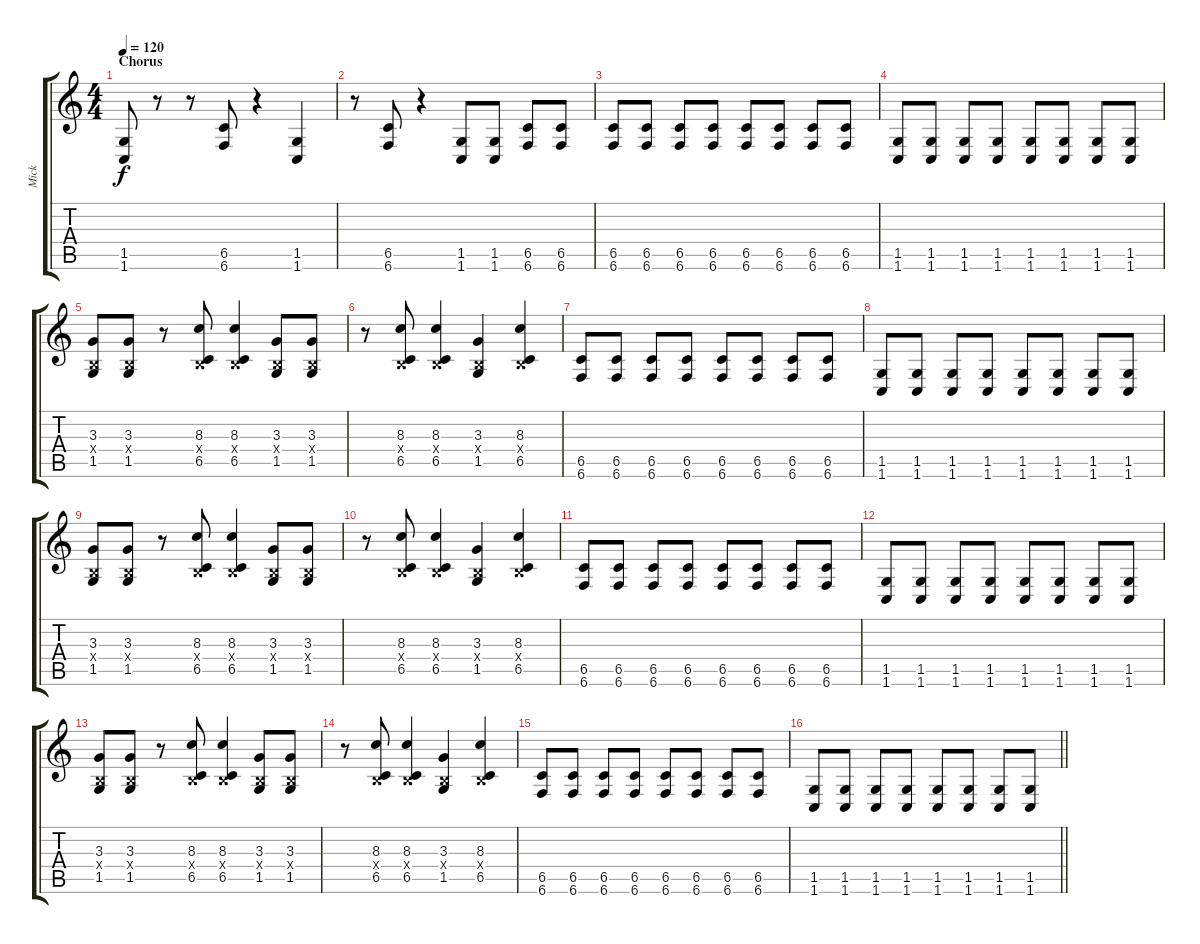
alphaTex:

\track ("Mick" "Mick") {instrument distortionguitar}
\staff {score tabs}
\tuning (Db4 Ab3 E3 B2 Gb2 B1) {hide}
\ts (4 4)
\section ("" "Chorus")
\tempo 120
\clef g2
\ks c
(1.5 1.6).8{dy f instrument distortionguitar} r.8 r.8 (6.5 6.6).8 r.4 (1.5 1.6).4 |
r.8 (6.5 6.6).8 r.4 (1.5 1.6).8 (1.5 1.6).8 (6.5 6.6).8 (6.5 6.6).8 |
(6.5 6.6).8 (6.5 6.6).8 (6.5 6.6).8 (6.5 6.6).8 (6.5 6.6).8 (6.5 6.6).8 (6.5 6.6).8 (6.5 6.6).8 |
(1.5 1.6).8 (1.5 1.6).8 (1.5 1.6).8 (1.5 1.6).8 (1.5 1.6).8 (1.5 1.6).8 (1.5 1.6).8 (1.5 1.6).8 |
(3.3 0.4{x} 1.5).8 (3.3 0.4{x} 1.5).8 r.8 (8.3 0.4{x} 6.5).8 (8.3 0.4{x} 6.5).4 (3.3 0.4{x} 1.5).8 (3.3 0.4{x} 1.5).8 |
r.8 (8.3 0.4{x} 6.5).8 (8.3 0.4{x} 6.5).4 (3.3 0.4{x} 1.5).4 (8.3 0.4{x} 6.5).4 |
(6.5 6.6).8 (6.5 6.6).8 (6.5 6.6).8 (6.5 6.6).8 (6.5 6.6).8 (6.5 6.6).8 (6.5 6.6).8 (6.5 6.6).8 |
(1.5 1.6).8 (1.5 1.6).8 (1.5 1.6).8 (1.5 1.6).8 (1.5 1.6).8 (1.5 1.6).8 (1.5 1.6).8 (1.5 1.6).8 |
(3.3 0.4{x} 1.5).8 (3.3 0.4{x} 1.5).8 r.8 (8.3 0.4{x} 6.5).8 (8.3 0.4{x} 6.5).4 (3.3 0.4{x} 1.5).8 (3.3 0.4{x} 1.5).8 |
r.8 (8.3 0.4{x} 6.5).8 (8.3 0.4{x} 6.5).4 (3.3 0.4{x} 1.5).4 (8.3 0.4{x} 6.5).4 |
(6.5 6.6).8 (6.5 6.6).8 (6.5 6.6).8 (6.5 6.6).8 (6.5 6.6).8 (6.5 6.6).8 (6.5 6.6).8 (6.5 6.6).8 |
(1.5 1.6).8 (1.5 1.6).8 (1.5 1.6).8 (1.5 1.6).8 (1.5 1.6).8 (1.5 1.6).8 (1.5 1.6).8 (1.5 1.6).8 |
(3.3 0.4{x} 1.5).8 (3.3 0.4{x} 1.5).8 r.8 (8.3 0.4{x} 6.5).8 (8.3 0.4{x} 6.5).4 (3.3 0.4{x} 1.5).8 (3.3 0.4{x} 1.5).8 |
r.8 (8.3 0.4{x} 6.5).8 (8.3 0.4{x} 6.5).4 (3.3 0.4{x} 1.5).4 (8.3 0.4{x} 6.5).4 |
(6.5 6.6).8 (6.5 6.6).8 (6.5 6.6).8 (6.5 6.6).8 (6.5 6.6).8 (6.5 6.6).8 (6.5 6.6).8 (6.5 6.6).8 |
\barLineRight lightlight
(1.5 1.6).8 (1.5 1.6).8 (1.5 1.6).8 (1.5 1.6).8 (1.5 1.6).8 (1.5 1.6).8 (1.5 1.6).8 (1.5 1.6).8
